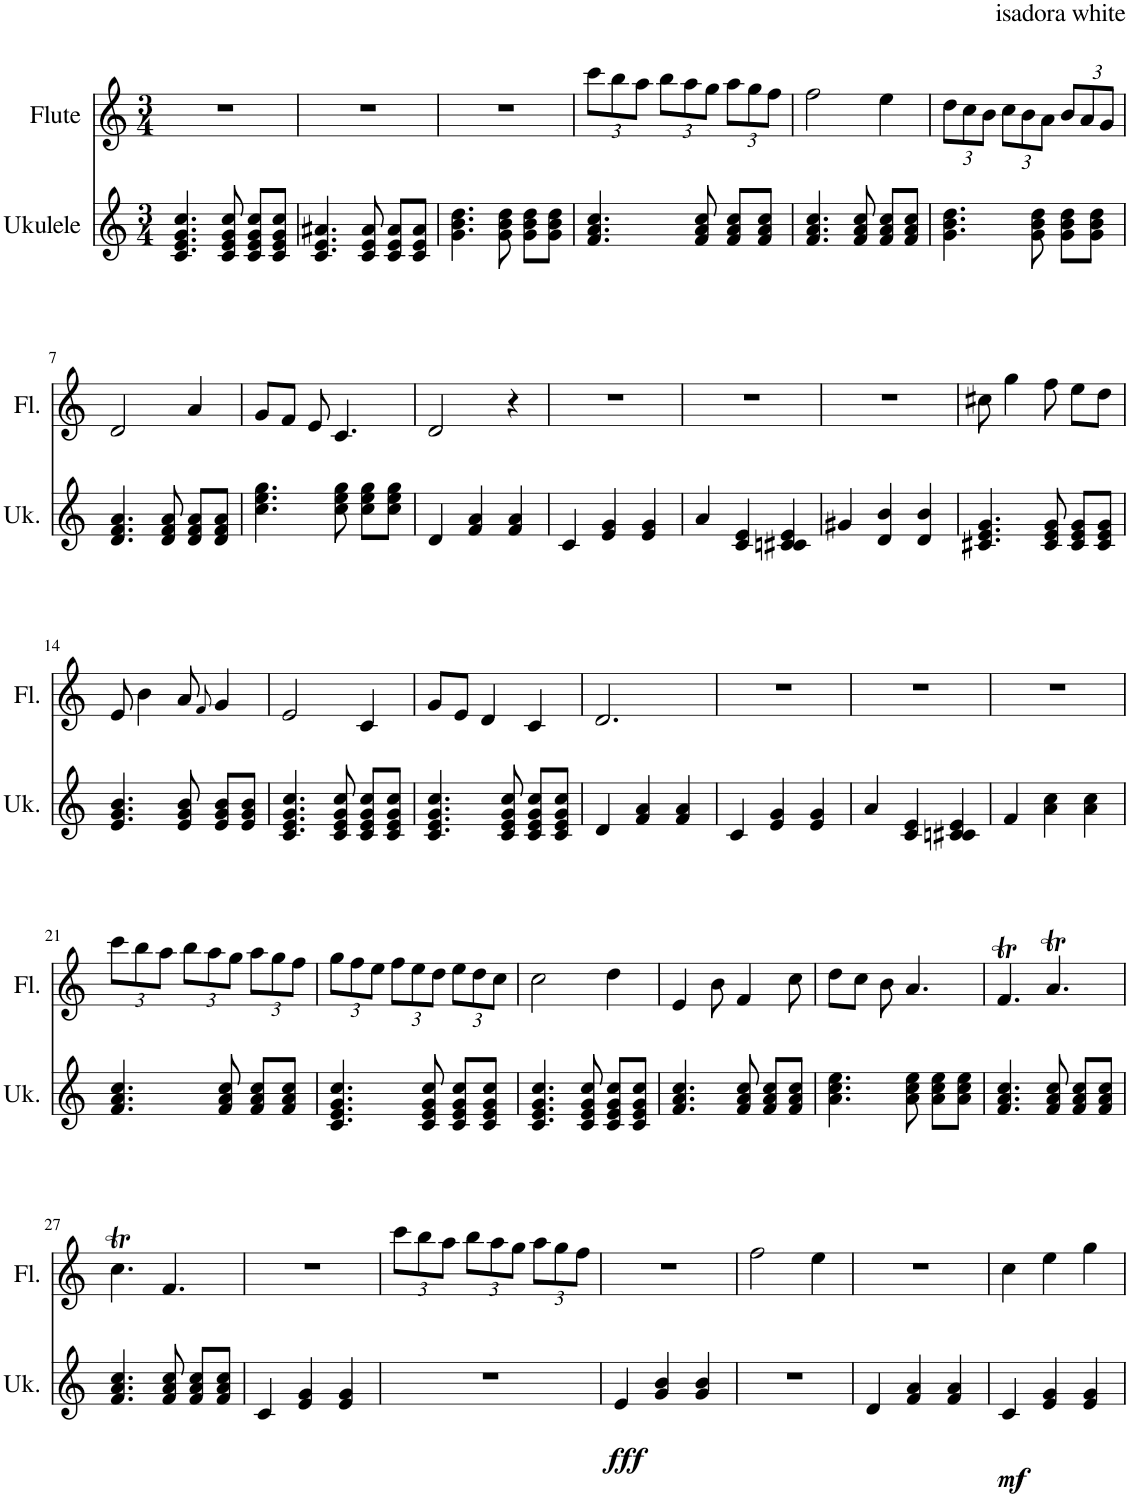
**kern	**dynam	**kern
*part2	*part2	*part1
*staff2	*staff2	*staff1
*I"Ukulele	*	*I"Flute
*I'Uk.	*	*I'Fl.
*clefG2	*	*clefG2
*k[]	*	*k[]
*M3/4	*	*M3/4
=1	=1	=1
4.c/ 4.e/ 4.g/ 4.cc/	.	2.r
8c/ 8e/ 8g/ 8cc/	.	.
8c/ 8e/ 8g/ 8cc/L	.	.
8c/ 8e/ 8g/ 8cc/J	.	.
=2	=2	=2
4.c/ 4.e/ 4.a#X/	.	2.r
8c/ 8e/ 8a#/	.	.
8c/ 8e/ 8a#/L	.	.
8c/ 8e/ 8a#/J	.	.
=3	=3	=3
4.g\ 4.b\ 4.dd\	.	2.r
8g\ 8b\ 8dd\	.	.
8g\ 8b\ 8dd\L	.	.
8g\ 8b\ 8dd\J	.	.
=4	=4	=4
*	*	*Xbrackettup
4.f/ 4.a/ 4.cc/	.	12ccc\L
.	.	12bb\
.	.	12aa\J
.	.	12bb\L
.	.	12aa\
8f/ 8a/ 8cc/	.	.
.	.	12gg\J
8f/ 8a/ 8cc/L	.	12aa\L
.	.	12gg\
8f/ 8a/ 8cc/J	.	.
.	.	12ff\J
=5	=5	=5
4.f/ 4.a/ 4.cc/	.	2ff\
8f/ 8a/ 8cc/	.	.
8f/ 8a/ 8cc/L	.	4ee\
8f/ 8a/ 8cc/J	.	.
=6	=6	=6
4.g\ 4.b\ 4.dd\	.	12dd\L
.	.	12cc\
.	.	12b\J
.	.	12cc\L
.	.	12b\
8g\ 8b\ 8dd\	.	.
.	.	12a\J
8g\ 8b\ 8dd\L	.	12b/L
.	.	12a/
8g\ 8b\ 8dd\J	.	.
.	.	12g/J
!!LO:LB:g=z
=7	=7	=7
4.d/ 4.f/ 4.a/	.	2d/
8d/ 8f/ 8a/	.	.
8d/ 8f/ 8a/L	.	4a/
8d/ 8f/ 8a/J	.	.
=8	=8	=8
4.cc\ 4.ee\ 4.gg\	.	8g/L
.	.	8f/J
.	.	8e/
8cc\ 8ee\ 8gg\	.	4.c/
8cc\ 8ee\ 8gg\L	.	.
8cc\ 8ee\ 8gg\J	.	.
=9	=9	=9
4d/	.	2d/
4f/ 4a/	.	.
4f/ 4a/	.	4r
=10	=10	=10
4c/	.	2.r
4e/ 4g/	.	.
4e/ 4g/	.	.
=11	=11	=11
4a/	.	2.r
4c/ 4e/	.	.
4cn/ 4c#X/ 4e/	.	.
=12	=12	=12
4g#X/	.	2.r
4d/ 4b/	.	.
4d/ 4b/	.	.
=13	=13	=13
4.c#X/ 4.e/ 4.g/	.	8cc#X\
.	.	4gg\
8c#/ 8e/ 8g/	.	8ff\
8c#/ 8e/ 8g/L	.	8ee\L
8c#/ 8e/ 8g/J	.	8dd\J
!!LO:LB:g=z
=14	=14	=14
4.e/ 4.g/ 4.b/	.	8e/
.	.	4b\
8e/ 8g/ 8b/	.	8a/
.	.	8qf/
8e/ 8g/ 8b/L	.	4g/
8e/ 8g/ 8b/J	.	.
=15	=15	=15
4.c/ 4.e/ 4.g/ 4.cc/	.	2e/
8c/ 8e/ 8g/ 8cc/	.	.
8c/ 8e/ 8g/ 8cc/L	.	4c/
8c/ 8e/ 8g/ 8cc/J	.	.
=16	=16	=16
4.c/ 4.e/ 4.g/ 4.cc/	.	8g/L
.	.	8e/J
.	.	4d/
8c/ 8e/ 8g/ 8cc/	.	.
8c/ 8e/ 8g/ 8cc/L	.	4c/
8c/ 8e/ 8g/ 8cc/J	.	.
=17	=17	=17
4d/	.	2.d/
4f/ 4a/	.	.
4f/ 4a/	.	.
=18	=18	=18
4c/	.	2.r
4e/ 4g/	.	.
4e/ 4g/	.	.
=19	=19	=19
4a/	.	2.r
4c/ 4e/	.	.
4cn/ 4c#X/ 4e/	.	.
=20	=20	=20
4f/	.	2.r
4a\ 4cc\	.	.
4a\ 4cc\	.	.
!!LO:LB:g=z
=21	=21	=21
4.f/ 4.a/ 4.cc/	.	12ccc\L
.	.	12bb\
.	.	12aa\J
.	.	12bb\L
.	.	12aa\
8f/ 8a/ 8cc/	.	.
.	.	12gg\J
8f/ 8a/ 8cc/L	.	12aa\L
.	.	12gg\
8f/ 8a/ 8cc/J	.	.
.	.	12ff\J
=22	=22	=22
4.c/ 4.e/ 4.g/ 4.cc/	.	12gg\L
.	.	12ff\
.	.	12ee\J
.	.	12ff\L
.	.	12ee\
8c/ 8e/ 8g/ 8cc/	.	.
.	.	12dd\J
8c/ 8e/ 8g/ 8cc/L	.	12ee\L
.	.	12dd\
8c/ 8e/ 8g/ 8cc/J	.	.
.	.	12cc\J
=23	=23	=23
4.c/ 4.e/ 4.g/ 4.cc/	.	2cc\
8c/ 8e/ 8g/ 8cc/	.	.
8c/ 8e/ 8g/ 8cc/L	.	4dd\
8c/ 8e/ 8g/ 8cc/J	.	.
=24	=24	=24
4.f/ 4.a/ 4.cc/	.	4e/
.	.	8b\
8f/ 8a/ 8cc/	.	4f/
8f/ 8a/ 8cc/L	.	.
8f/ 8a/ 8cc/J	.	8cc\
=25	=25	=25
4.a\ 4.cc\ 4.ee\	.	8dd\L
.	.	8cc\J
.	.	8b\
8a\ 8cc\ 8ee\	.	4.a/
8a\ 8cc\ 8ee\L	.	.
8a\ 8cc\ 8ee\J	.	.
=26	=26	=26
4.f/ 4.a/ 4.cc/	.	4.fT/
8f/ 8a/ 8cc/	.	4.aT/
8f/ 8a/ 8cc/L	.	.
8f/ 8a/ 8cc/J	.	.
!!LO:LB:g=z
=27	=27	=27
4.f/ 4.a/ 4.cc/	.	4.ccT\
8f/ 8a/ 8cc/	.	4.f/
8f/ 8a/ 8cc/L	.	.
8f/ 8a/ 8cc/J	.	.
=28	=28	=28
4c/	.	2.r
4e/ 4g/	.	.
4e/ 4g/	.	.
=29	=29	=29
2.r	.	12ccc\L
.	.	12bb\
.	.	12aa\J
.	.	12bb\L
.	.	12aa\
.	.	12gg\J
.	.	12aa\L
.	.	12gg\
.	.	12ff\J
=30	=30	=30
!	!LO:DY:b	!
4e/	fff	2.r
4g/ 4b/	.	.
4g/ 4b/	.	.
=31	=31	=31
2.r	.	2ff\
.	.	4ee\
=32	=32	=32
4d/	.	2.r
4f/ 4a/	.	.
4f/ 4a/	.	.
=33	=33	=33
!	!LO:DY:b	!
4c/	mf	4cc\
4e/ 4g/	.	4ee\
4e/ 4g/	.	4gg\
=	=	=
*-	*-	*-
